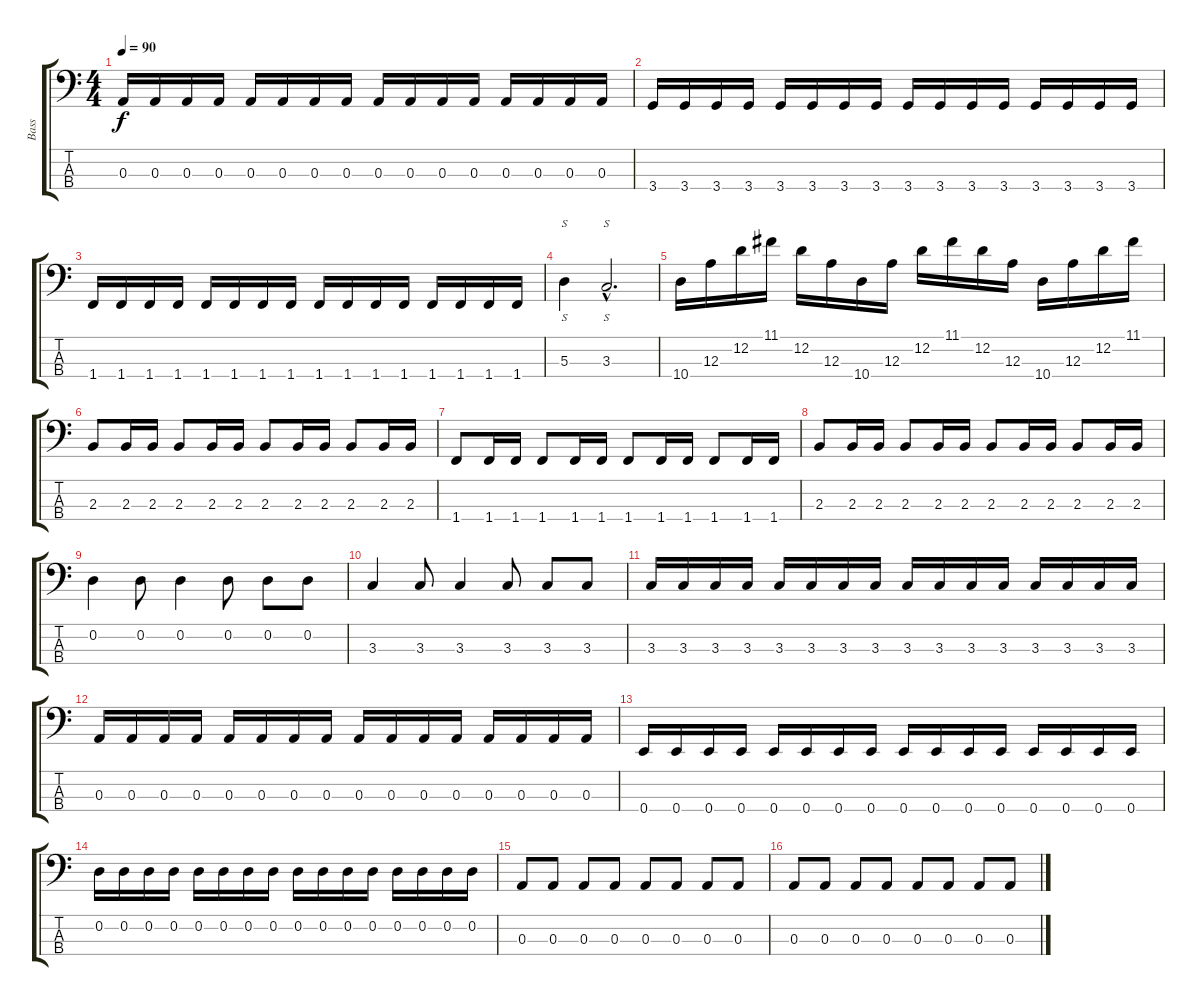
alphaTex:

\track ("Bass" "Bass") {instrument electricbassfinger}
\staff {score tabs}
\tuning (G2 D2 A1 E1) {hide}
\ts (4 4)
\tempo 90
\clef f4
\ks c
0.3.16{dy f} 0.3.16 0.3.16 0.3.16 0.3.16 0.3.16 0.3.16 0.3.16 0.3.16 0.3.16 0.3.16 0.3.16 0.3.16 0.3.16 0.3.16 0.3.16 |
3.4.16 3.4.16 3.4.16 3.4.16 3.4.16 3.4.16 3.4.16 3.4.16 3.4.16 3.4.16 3.4.16 3.4.16 3.4.16 3.4.16 3.4.16 3.4.16 |
1.4.16 1.4.16 1.4.16 1.4.16 1.4.16 1.4.16 1.4.16 1.4.16 1.4.16 1.4.16 1.4.16 1.4.16 1.4.16 1.4.16 1.4.16 1.4.16 |
5.3.4{s instrument slapbass2} 3.3{hac}.2{s d} |
10.4.16{instrument electricbassfinger} 12.3.16 12.2.16 11.1.16 12.2.16 12.3.16 10.4.16 12.3.16 12.2.16 11.1.16 12.2.16 12.3.16 10.4.16 12.3.16 12.2.16 11.1.16 |
2.3.8 2.3.16 2.3.16 2.3.8 2.3.16 2.3.16 2.3.8 2.3.16 2.3.16 2.3.8 2.3.16 2.3.16 |
1.4.8 1.4.16 1.4.16 1.4.8 1.4.16 1.4.16 1.4.8 1.4.16 1.4.16 1.4.8 1.4.16 1.4.16 |
2.3.8 2.3.16 2.3.16 2.3.8 2.3.16 2.3.16 2.3.8 2.3.16 2.3.16 2.3.8 2.3.16 2.3.16 |
0.2.4 0.2.8 0.2.4 0.2.8 0.2.8 0.2.8 |
3.3.4 3.3.8 3.3.4 3.3.8 3.3.8 3.3.8 |
3.3.16 3.3.16 3.3.16 3.3.16 3.3.16 3.3.16 3.3.16 3.3.16 3.3.16 3.3.16 3.3.16 3.3.16 3.3.16 3.3.16 3.3.16 3.3.16 |
0.3.16 0.3.16 0.3.16 0.3.16 0.3.16 0.3.16 0.3.16 0.3.16 0.3.16 0.3.16 0.3.16 0.3.16 0.3.16 0.3.16 0.3.16 0.3.16 |
0.4.16 0.4.16 0.4.16 0.4.16 0.4.16 0.4.16 0.4.16 0.4.16 0.4.16 0.4.16 0.4.16 0.4.16 0.4.16 0.4.16 0.4.16 0.4.16 |
0.2.16 0.2.16 0.2.16 0.2.16 0.2.16 0.2.16 0.2.16 0.2.16 0.2.16 0.2.16 0.2.16 0.2.16 0.2.16 0.2.16 0.2.16 0.2.16 |
0.3.8 0.3.8 0.3.8 0.3.8 0.3.8 0.3.8 0.3.8 0.3.8 |
0.3.8 0.3.8 0.3.8 0.3.8 0.3.8 0.3.8 0.3.8 0.3.8
